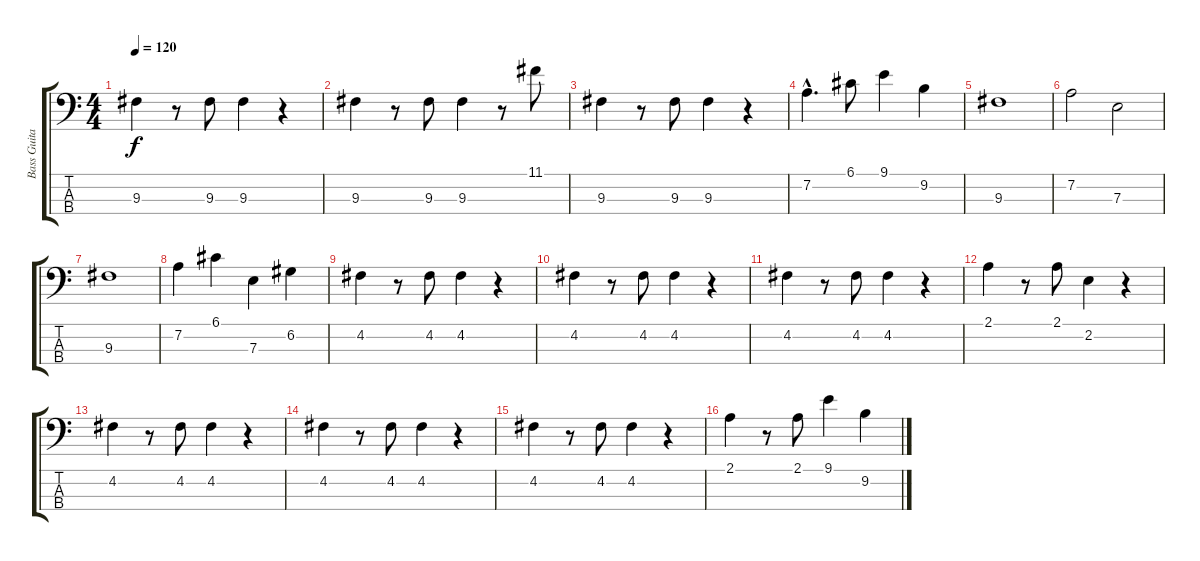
\track ("Bass Guitar" "Bass Guita") {instrument electricbassfinger}
\staff {score tabs}
\tuning (G2 D2 A1 E1) {hide}
\ts (4 4)
\tempo 120
\clef f4
\ks c
9.3.4{dy f} r.8 9.3.8 9.3.4 r.4 |
9.3.4 r.8 9.3.8 9.3.4 r.8 11.1.8 |
9.3.4 r.8 9.3.8 9.3.4 r.4 |
7.2{hac}.4{d} 6.1.8 9.1.4 9.2.4 |
9.3.1 |
7.2.2 7.3.2 |
9.3.1 |
7.2.4 6.1.4 7.3.4 6.2.4 |
4.2.4 r.8 4.2.8 4.2.4 r.4 |
4.2.4 r.8 4.2.8 4.2.4 r.4 |
4.2.4 r.8 4.2.8 4.2.4 r.4 |
2.1.4 r.8 2.1.8 2.2.4 r.4 |
4.2.4 r.8 4.2.8 4.2.4 r.4 |
4.2.4 r.8 4.2.8 4.2.4 r.4 |
4.2.4 r.8 4.2.8 4.2.4 r.4 |
2.1.4 r.8 2.1.8 9.1.4 9.2.4
